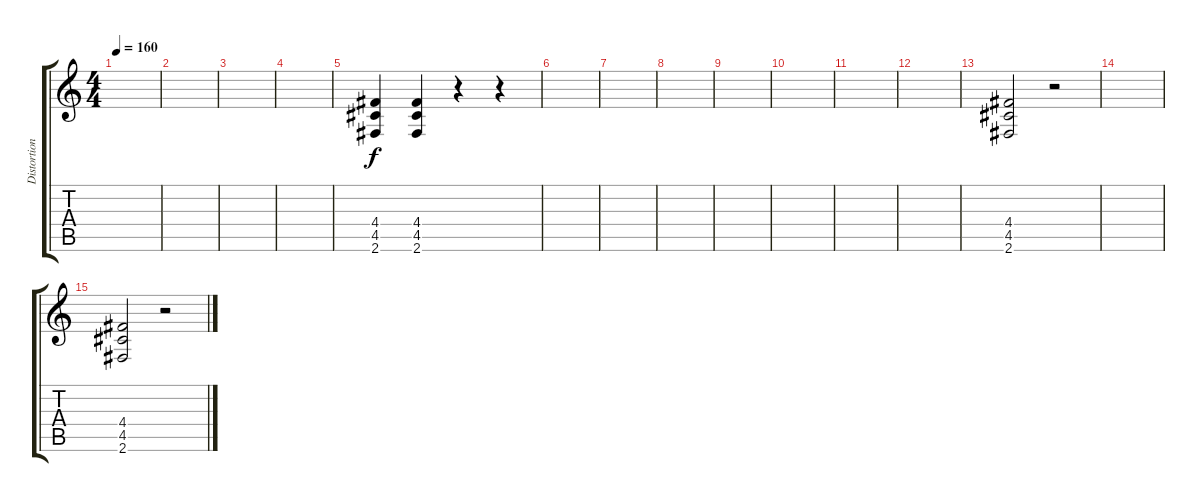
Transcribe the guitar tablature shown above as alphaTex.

\track ("Distortion" "Distortion") {instrument distortionguitar}
\staff {score tabs}
\tuning (E4 B3 G3 D3 A2 E2) {hide}
\ts (4 4)
\tempo 160
\clef g2
\ks c
|
|
|
|
(4.4 4.5 2.6).4 (4.4 4.5 2.6).4 r.4 r.4 |
|
|
|
|
|
|
|
(4.4 4.5 2.6).2 r.2 |
|
(4.4 4.5 2.6).2 r.2
